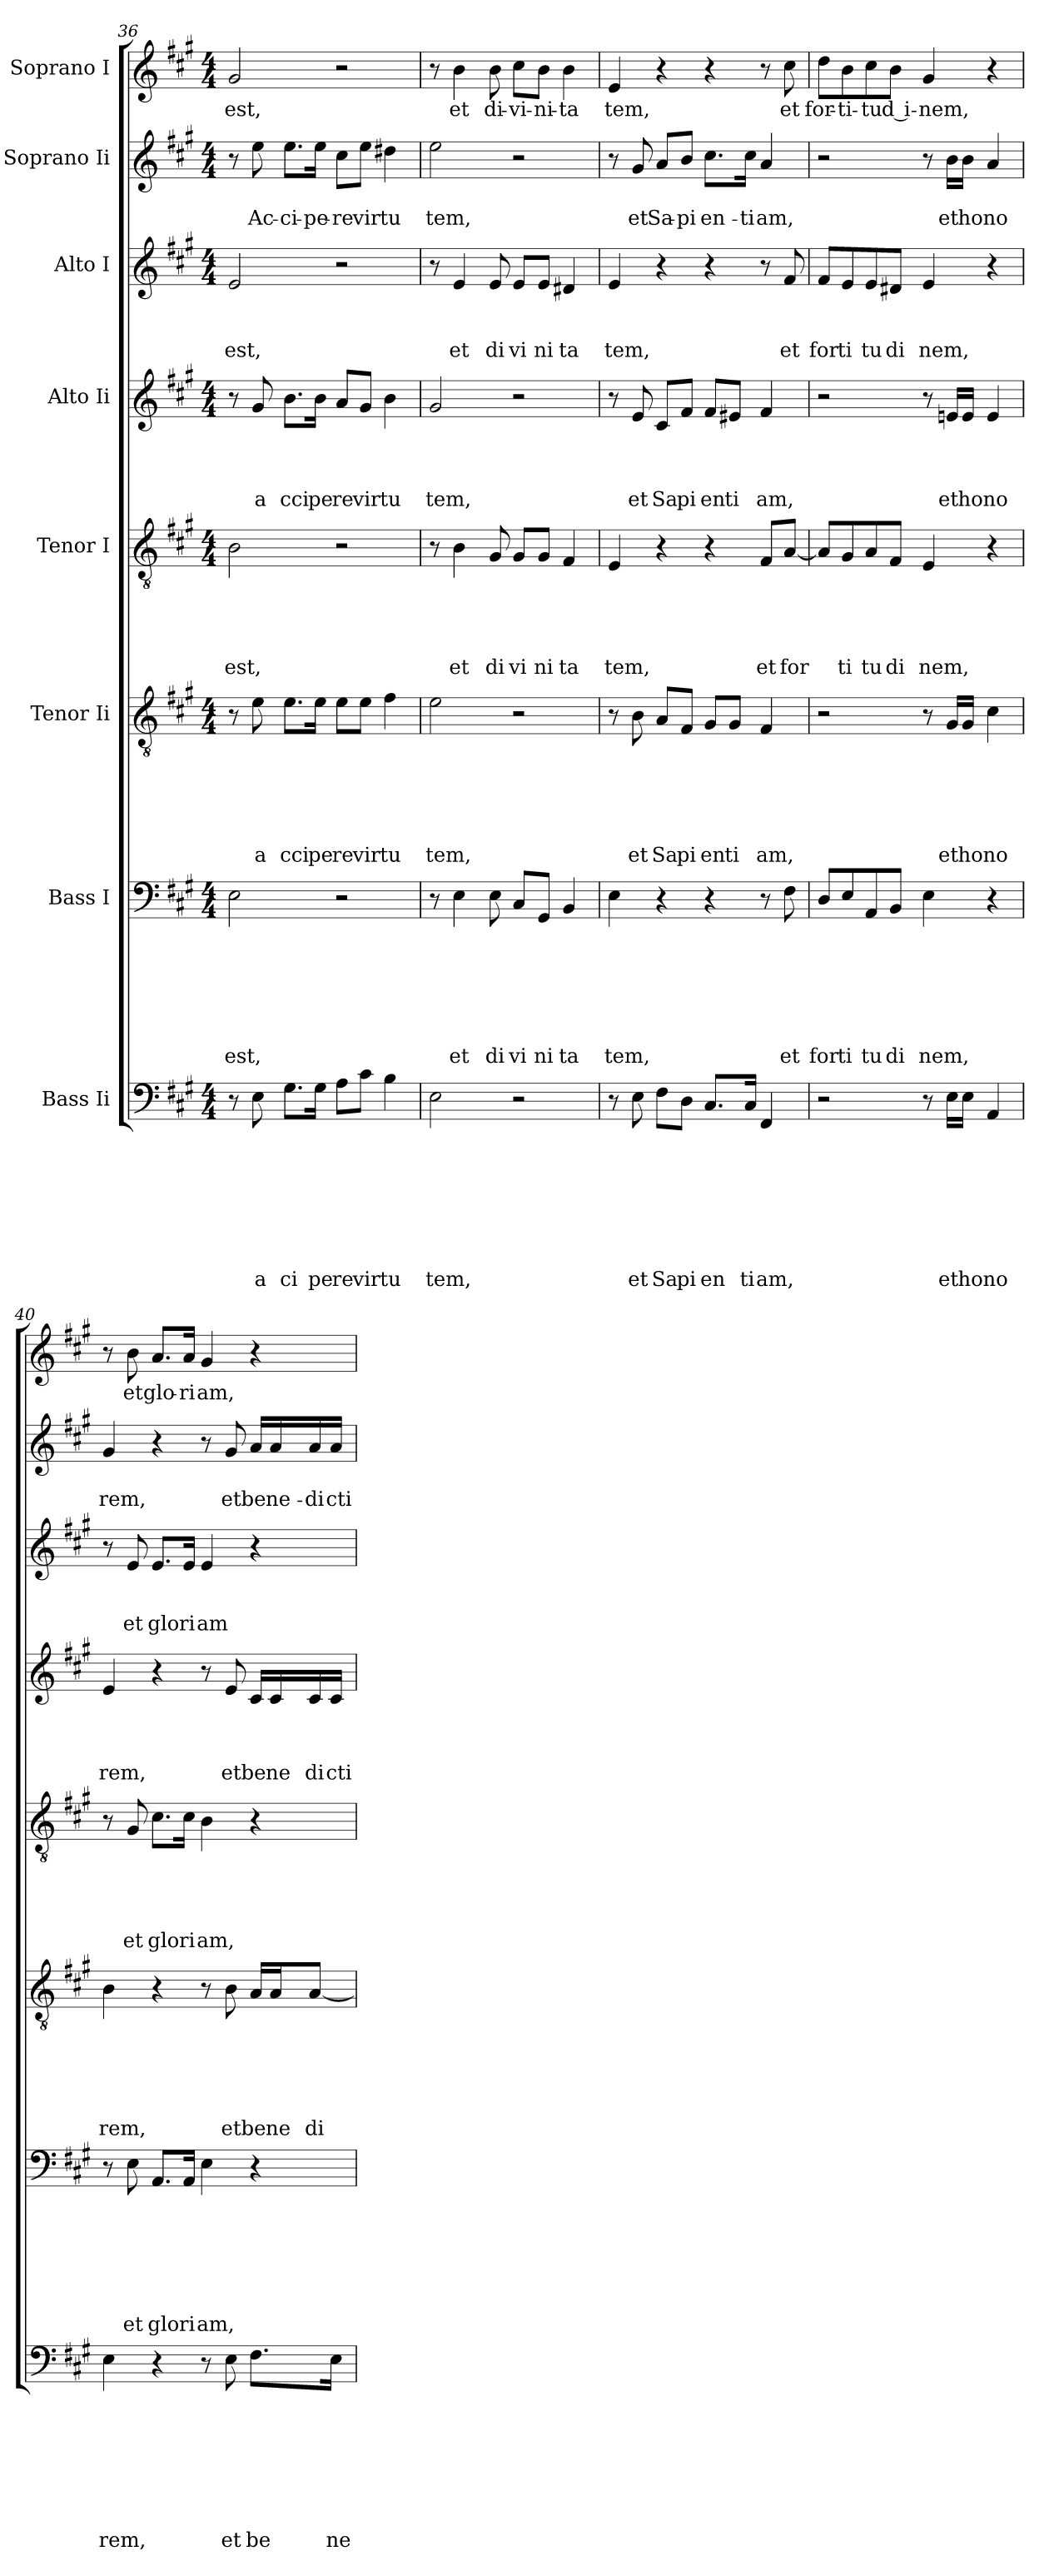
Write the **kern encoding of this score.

**kern	**text	**text	**text	**text	**text	**text	**text	**text	**kern	**text	**text	**text	**text	**text	**text	**text	**kern	**text	**text	**text	**text	**text	**text	**kern	**text	**text	**text	**text	**text	**kern	**text	**text	**text	**text	**kern	**text	**text	**text	**kern	**text	**text	**kern	**text
*part8	*part8	*part8	*part8	*part8	*part8	*part8	*part8	*part8	*part7	*part7	*part7	*part7	*part7	*part7	*part7	*part7	*part6	*part6	*part6	*part6	*part6	*part6	*part6	*part5	*part5	*part5	*part5	*part5	*part5	*part4	*part4	*part4	*part4	*part4	*part3	*part3	*part3	*part3	*part2	*part2	*part2	*part1	*part1
*staff8	*staff8	*staff8	*staff8	*staff8	*staff8	*staff8	*staff8	*staff8	*staff7	*staff7	*staff7	*staff7	*staff7	*staff7	*staff7	*staff7	*staff6	*staff6	*staff6	*staff6	*staff6	*staff6	*staff6	*staff5	*staff5	*staff5	*staff5	*staff5	*staff5	*staff4	*staff4	*staff4	*staff4	*staff4	*staff3	*staff3	*staff3	*staff3	*staff2	*staff2	*staff2	*staff1	*staff1
*I"Bass Ii	*	*	*	*	*	*	*	*	*I"Bass I	*	*	*	*	*	*	*	*I"Tenor Ii	*	*	*	*	*	*	*I"Tenor I	*	*	*	*	*	*I"Alto Ii	*	*	*	*	*I"Alto I	*	*	*	*I"Soprano Ii	*	*	*I"Soprano I	*
*clefF4	*	*	*	*	*	*	*	*	*clefF4	*	*	*	*	*	*	*	*clefGv2	*	*	*	*	*	*	*clefGv2	*	*	*	*	*	*clefG2	*	*	*	*	*clefG2	*	*	*	*clefG2	*	*	*clefG2	*
*k[f#c#g#]	*	*	*	*	*	*	*	*	*k[f#c#g#]	*	*	*	*	*	*	*	*k[f#c#g#]	*	*	*	*	*	*	*k[f#c#g#]	*	*	*	*	*	*k[f#c#g#]	*	*	*	*	*k[f#c#g#]	*	*	*	*k[f#c#g#]	*	*	*k[f#c#g#]	*
*A:	*	*	*	*	*	*	*	*	*A:	*	*	*	*	*	*	*	*A:	*	*	*	*	*	*	*A:	*	*	*	*	*	*A:	*	*	*	*	*A:	*	*	*	*A:	*	*	*A:	*
*M4/4	*	*	*	*	*	*	*	*	*M4/4	*	*	*	*	*	*	*	*M4/4	*	*	*	*	*	*	*M4/4	*	*	*	*	*	*M4/4	*	*	*	*	*M4/4	*	*	*	*M4/4	*	*	*M4/4	*
=36	=36	=36	=36	=36	=36	=36	=36	=36	=36	=36	=36	=36	=36	=36	=36	=36	=36	=36	=36	=36	=36	=36	=36	=36	=36	=36	=36	=36	=36	=36	=36	=36	=36	=36	=36	=36	=36	=36	=36	=36	=36	=36	=36
!	!	!	!	!	!	!	!	!	!	!	!	!	!	!	!	!LO:LY:b	!	!	!	!	!	!	!	!	!	!	!	!	!LO:LY:b	!	!	!	!	!	!	!	!	!LO:LY:b	!	!	!	!	!LO:LY:b
8r	.	.	.	.	.	.	.	.	2E\	.	.	.	.	.	.	est,	8r	.	.	.	.	.	.	2B\	.	.	.	.	est,	8r	.	.	.	.	2e/	.	.	est,	8r	.	.	2g#/	est,
!	!	!	!	!	!	!	!	!LO:LY:b	!	!	!	!	!	!	!	!	!	!	!	!	!	!	!LO:LY:b	!	!	!	!	!	!	!	!	!	!	!LO:LY:b	!	!	!	!	!	!	!LO:LY:b	!	!
8E\	.	.	.	.	.	.	.	a	.	.	.	.	.	.	.	.	8e\	.	.	.	.	.	a	.	.	.	.	.	.	8g#/	.	.	.	a	.	.	.	.	8ee\	.	Ac-	.	.
!	!	!	!	!	!	!	!	!LO:LY:b	!	!	!	!	!	!	!	!	!	!	!	!	!	!	!LO:LY:b	!	!	!	!	!	!	!	!	!	!	!LO:LY:b	!	!	!	!	!	!	!LO:LY:b	!	!
8.G#\L	.	.	.	.	.	.	.	ci	.	.	.	.	.	.	.	.	8.e\L	.	.	.	.	.	cci	.	.	.	.	.	.	8.b\L	.	.	.	cci	.	.	.	.	8.ee\L	.	-ci-	.	.
!	!	!	!	!	!	!	!	!LO:LY:b	!	!	!	!	!	!	!	!	!	!	!	!	!	!	!LO:LY:b	!	!	!	!	!	!	!	!	!	!	!LO:LY:b	!	!	!	!	!	!	!LO:LY:b	!	!
16G#\Jk	.	.	.	.	.	.	.	pe	.	.	.	.	.	.	.	.	16e\Jk	.	.	.	.	.	pe	.	.	.	.	.	.	16b\Jk	.	.	.	pe	.	.	.	.	16ee\Jk	.	-pe-	.	.
!	!	!	!	!	!	!	!	!LO:LY:b	!	!	!	!	!	!	!	!	!	!	!	!	!	!	!LO:LY:b	!	!	!	!	!	!	!	!	!	!	!LO:LY:b	!	!	!	!	!	!	!LO:LY:b	!	!
8A\L	.	.	.	.	.	.	.	re	2r	.	.	.	.	.	.	.	8e\L	.	.	.	.	.	re	2r	.	.	.	.	.	8a/L	.	.	.	re	2r	.	.	.	8cc#\L	.	-re	2r	.
!	!	!	!	!	!	!	!	!LO:LY:b	!	!	!	!	!	!	!	!	!	!	!	!	!	!	!LO:LY:b	!	!	!	!	!	!	!	!	!	!	!LO:LY:b	!	!	!	!	!	!	!LO:LY:b	!	!
8c#\J	.	.	.	.	.	.	.	vir	.	.	.	.	.	.	.	.	8e\J	.	.	.	.	.	vir	.	.	.	.	.	.	8g#/J	.	.	.	vir	.	.	.	.	8ee\J	.	vir	.	.
!	!	!	!	!	!	!	!	!LO:LY:b	!	!	!	!	!	!	!	!	!	!	!	!	!	!	!LO:LY:b	!	!	!	!	!	!	!	!	!	!	!LO:LY:b	!	!	!	!	!	!	!LO:LY:b	!	!
4B\	.	.	.	.	.	.	.	tu	.	.	.	.	.	.	.	.	4f#\	.	.	.	.	.	tu	.	.	.	.	.	.	4b\	.	.	.	tu	.	.	.	.	4dd#X\	.	t­u	.	.
=37	=37	=37	=37	=37	=37	=37	=37	=37	=37	=37	=37	=37	=37	=37	=37	=37	=37	=37	=37	=37	=37	=37	=37	=37	=37	=37	=37	=37	=37	=37	=37	=37	=37	=37	=37	=37	=37	=37	=37	=37	=37	=37	=37
!	!	!	!	!	!	!	!	!LO:LY:b	!	!	!	!	!	!	!	!	!	!	!	!	!	!	!LO:LY:b	!	!	!	!	!	!	!	!	!	!	!LO:LY:b	!	!	!	!	!	!	!LO:LY:b	!	!
2E\	.	.	.	.	.	.	.	tem,	8r	.	.	.	.	.	.	.	2e\	.	.	.	.	.	tem,	8r	.	.	.	.	.	2g#/	.	.	.	tem,	8r	.	.	.	2ee\	.	tem,	8r	.
!	!	!	!	!	!	!	!	!	!	!	!	!	!	!	!	!LO:LY:b	!	!	!	!	!	!	!	!	!	!	!	!	!LO:LY:b	!	!	!	!	!	!	!	!	!LO:LY:b	!	!	!	!	!LO:LY:b
.	.	.	.	.	.	.	.	.	4E\	.	.	.	.	.	.	et	.	.	.	.	.	.	.	4B\	.	.	.	.	et	.	.	.	.	.	4e/	.	.	et	.	.	.	4b\	et
!	!	!	!	!	!	!	!	!	!	!	!	!	!	!	!	!LO:LY:b	!	!	!	!	!	!	!	!	!	!	!	!	!LO:LY:b	!	!	!	!	!	!	!	!	!LO:LY:b	!	!	!	!	!LO:LY:b
.	.	.	.	.	.	.	.	.	8E\	.	.	.	.	.	.	di	.	.	.	.	.	.	.	8G#/	.	.	.	.	di	.	.	.	.	.	8e/	.	.	di	.	.	.	8b\	di-
!	!	!	!	!	!	!	!	!	!	!	!	!	!	!	!	!LO:LY:b	!	!	!	!	!	!	!	!	!	!	!	!	!LO:LY:b	!	!	!	!	!	!	!	!	!LO:LY:b	!	!	!	!	!LO:LY:b
2r	.	.	.	.	.	.	.	.	8C#/L	.	.	.	.	.	.	vi	2r	.	.	.	.	.	.	8G#/L	.	.	.	.	vi	2r	.	.	.	.	8e/L	.	.	vi	2r	.	.	8cc#\L	-vi-
!	!	!	!	!	!	!	!	!	!	!	!	!	!	!	!	!LO:LY:b	!	!	!	!	!	!	!	!	!	!	!	!	!LO:LY:b	!	!	!	!	!	!	!	!	!LO:LY:b	!	!	!	!	!LO:LY:b
.	.	.	.	.	.	.	.	.	8GG#/J	.	.	.	.	.	.	ni	.	.	.	.	.	.	.	8G#/J	.	.	.	.	ni	.	.	.	.	.	8e/J	.	.	ni	.	.	.	8b\J	-ni-
!	!	!	!	!	!	!	!	!	!	!	!	!	!	!	!	!LO:LY:b	!	!	!	!	!	!	!	!	!	!	!	!	!LO:LY:b	!	!	!	!	!	!	!	!	!LO:LY:b	!	!	!	!	!LO:LY:b
.	.	.	.	.	.	.	.	.	4BB/	.	.	.	.	.	.	ta	.	.	.	.	.	.	.	4F#/	.	.	.	.	ta	.	.	.	.	.	4d#X/	.	.	ta	.	.	.	4b\	-ta
=38	=38	=38	=38	=38	=38	=38	=38	=38	=38	=38	=38	=38	=38	=38	=38	=38	=38	=38	=38	=38	=38	=38	=38	=38	=38	=38	=38	=38	=38	=38	=38	=38	=38	=38	=38	=38	=38	=38	=38	=38	=38	=38	=38
!	!	!	!	!	!	!	!	!	!	!	!	!	!	!	!	!LO:LY:b	!	!	!	!	!	!	!	!	!	!	!	!	!LO:LY:b	!	!	!	!	!	!	!	!	!LO:LY:b	!	!	!	!	!LO:LY:b
8r	.	.	.	.	.	.	.	.	4E\	.	.	.	.	.	.	tem,	8r	.	.	.	.	.	.	4E/	.	.	.	.	tem,	8r	.	.	.	.	4e/	.	.	tem,	8r	.	.	4e/	tem,
!	!	!	!	!	!	!	!	!LO:LY:b	!	!	!	!	!	!	!	!	!	!	!	!	!	!	!LO:LY:b	!	!	!	!	!	!	!	!	!	!	!LO:LY:b	!	!	!	!	!	!	!LO:LY:b	!	!
8E\	.	.	.	.	.	.	.	et	.	.	.	.	.	.	.	.	8B\	.	.	.	.	.	et	.	.	.	.	.	.	8e/	.	.	.	et	.	.	.	.	8g#/	.	et	.	.
!	!	!	!	!	!	!	!	!LO:LY:b	!	!	!	!	!	!	!	!	!	!	!	!	!	!	!LO:LY:b	!	!	!	!	!	!	!	!	!	!	!LO:LY:b	!	!	!	!	!	!	!LO:LY:b	!	!
8F#\L	.	.	.	.	.	.	.	Sa	4r	.	.	.	.	.	.	.	8A/L	.	.	.	.	.	Sa	4r	.	.	.	.	.	8c#/L	.	.	.	Sa	4r	.	.	.	8a/L	.	Sa-	4r	.
!	!	!	!	!	!	!	!	!LO:LY:b	!	!	!	!	!	!	!	!	!	!	!	!	!	!	!LO:LY:b	!	!	!	!	!	!	!	!	!	!	!LO:LY:b	!	!	!	!	!	!	!LO:LY:b	!	!
8D\J	.	.	.	.	.	.	.	pi	.	.	.	.	.	.	.	.	8F#/J	.	.	.	.	.	pi	.	.	.	.	.	.	8f#/J	.	.	.	pi	.	.	.	.	8b/J	.	-pi	.	.
!	!	!	!	!	!	!	!	!LO:LY:b	!	!	!	!	!	!	!	!	!	!	!	!	!	!	!LO:LY:b	!	!	!	!	!	!	!	!	!	!	!LO:LY:b	!	!	!	!	!	!	!LO:LY:b	!	!
8.C#/L	.	.	.	.	.	.	.	en	4r	.	.	.	.	.	.	.	8G#/L	.	.	.	.	.	en	4r	.	.	.	.	.	8f#/L	.	.	.	en	4r	.	.	.	8.cc#\L	.	e­n-	4r	.
!	!	!	!	!	!	!	!	!	!	!	!	!	!	!	!	!	!	!	!	!	!	!	!LO:LY:b	!	!	!	!	!	!	!	!	!	!	!LO:LY:b	!	!	!	!	!	!	!	!	!
.	.	.	.	.	.	.	.	.	.	.	.	.	.	.	.	.	8G#/J	.	.	.	.	.	ti	.	.	.	.	.	.	8e#X/J	.	.	.	ti	.	.	.	.	.	.	.	.	.
!	!	!	!	!	!	!	!	!LO:LY:b	!	!	!	!	!	!	!	!	!	!	!	!	!	!	!	!	!	!	!	!	!	!	!	!	!	!	!	!	!	!	!	!	!LO:LY:b	!	!
16C#/Jk	.	.	.	.	.	.	.	ti	.	.	.	.	.	.	.	.	.	.	.	.	.	.	.	.	.	.	.	.	.	.	.	.	.	.	.	.	.	.	16cc#\Jk	.	-ti	.	.
!	!	!	!	!	!	!	!	!LO:LY:b	!	!	!	!	!	!	!	!	!	!	!	!	!	!	!LO:LY:b	!	!	!	!	!	!LO:LY:b	!	!	!	!	!LO:LY:b	!	!	!	!	!	!	!LO:LY:b	!	!
4FF#/	.	.	.	.	.	.	.	am,	8r	.	.	.	.	.	.	.	4F#/	.	.	.	.	.	am,	8F#/L	.	.	.	.	et	4f#/	.	.	.	am,	8r	.	.	.	4a/	.	a­m,	8r	.
!	!	!	!	!	!	!	!	!	!	!	!	!	!	!	!	!LO:LY:b	!	!	!	!	!	!	!	!	!	!	!	!	!LO:LY:b	!	!	!	!	!	!	!	!	!LO:LY:b	!	!	!	!	!LO:LY:b
.	.	.	.	.	.	.	.	.	8F#\	.	.	.	.	.	.	et	.	.	.	.	.	.	.	[>8A/J	.	.	.	.	for	.	.	.	.	.	8f#/	.	.	et	.	.	.	8cc#\	et
!!LO:PB:g=z
=39	=39	=39	=39	=39	=39	=39	=39	=39	=39	=39	=39	=39	=39	=39	=39	=39	=39	=39	=39	=39	=39	=39	=39	=39	=39	=39	=39	=39	=39	=39	=39	=39	=39	=39	=39	=39	=39	=39	=39	=39	=39	=39	=39
!	!	!	!	!	!	!	!	!	!	!	!	!	!	!	!	!LO:LY:b	!	!	!	!	!	!	!	!	!	!	!	!	!	!	!	!	!	!	!	!	!	!LO:LY:b	!	!	!	!	!LO:LY:b
2r	.	.	.	.	.	.	.	.	8D/L	.	.	.	.	.	.	for	2r	.	.	.	.	.	.	8A/L]	.	.	.	.	.	2r	.	.	.	.	8f#/L	.	.	for	2r	.	.	8dd\L	for-
!	!	!	!	!	!	!	!	!	!	!	!	!	!	!	!	!LO:LY:b	!	!	!	!	!	!	!	!	!	!	!	!	!LO:LY:b	!	!	!	!	!	!	!	!	!LO:LY:b	!	!	!	!	!LO:LY:b
.	.	.	.	.	.	.	.	.	8E/	.	.	.	.	.	.	ti	.	.	.	.	.	.	.	8G#/	.	.	.	.	ti	.	.	.	.	.	8e/	.	.	ti	.	.	.	8b\	-ti-
!	!	!	!	!	!	!	!	!	!	!	!	!	!	!	!	!LO:LY:b	!	!	!	!	!	!	!	!	!	!	!	!	!LO:LY:b	!	!	!	!	!	!	!	!	!LO:LY:b	!	!	!	!	!LO:LY:b
.	.	.	.	.	.	.	.	.	8AA/	.	.	.	.	.	.	tu	.	.	.	.	.	.	.	8A/	.	.	.	.	tu	.	.	.	.	.	8e/	.	.	tu	.	.	.	8cc#\	-tu
!	!	!	!	!	!	!	!	!	!	!	!	!	!	!	!	!LO:LY:b	!	!	!	!	!	!	!	!	!	!	!	!	!LO:LY:b	!	!	!	!	!	!	!	!	!LO:LY:b	!	!	!	!	!LO:LY:b:rj
.	.	.	.	.	.	.	.	.	8BB/J	.	.	.	.	.	.	di	.	.	.	.	.	.	.	8F#/J	.	.	.	.	di	.	.	.	.	.	8d#X/J	.	.	di	.	.	.	8b\J	d i-
!	!	!	!	!	!	!	!	!	!	!	!	!	!	!	!	!LO:LY:b	!	!	!	!	!	!	!	!	!	!	!	!	!LO:LY:b	!	!	!	!	!	!	!	!	!LO:LY:b	!	!	!	!	!LO:LY:b
8r	.	.	.	.	.	.	.	.	4E\	.	.	.	.	.	.	nem,	8r	.	.	.	.	.	.	4E/	.	.	.	.	nem,	8r	.	.	.	.	4e/	.	.	nem,	8r	.	.	4g#/	-n­em,
!	!	!	!	!	!	!	!	!LO:LY:b	!	!	!	!	!	!	!	!	!	!	!	!	!	!	!LO:LY:b	!	!	!	!	!	!	!	!	!	!	!LO:LY:b	!	!	!	!	!	!	!LO:LY:b	!	!
16E\LL	.	.	.	.	.	.	.	et	.	.	.	.	.	.	.	.	16G#/LL	.	.	.	.	.	et	.	.	.	.	.	.	16en/LL	.	.	.	et	.	.	.	.	16b\LL	.	et	.	.
!	!	!	!	!	!	!	!	!LO:LY:b	!	!	!	!	!	!	!	!	!	!	!	!	!	!	!LO:LY:b	!	!	!	!	!	!	!	!	!	!	!LO:LY:b	!	!	!	!	!	!	!LO:LY:b	!	!
16E\JJ	.	.	.	.	.	.	.	ho	.	.	.	.	.	.	.	.	16G#/JJ	.	.	.	.	.	ho	.	.	.	.	.	.	16e/JJ	.	.	.	ho	.	.	.	.	16b\JJ	.	ho	.	.
!	!	!	!	!	!	!	!	!LO:LY:b	!	!	!	!	!	!	!	!	!	!	!	!	!	!	!LO:LY:b	!	!	!	!	!	!	!	!	!	!	!LO:LY:b	!	!	!	!	!	!	!LO:LY:b	!	!
4AA/	.	.	.	.	.	.	.	no	4r	.	.	.	.	.	.	.	4c#\	.	.	.	.	.	no	4r	.	.	.	.	.	4e/	.	.	.	no	4r	.	.	.	4a/	.	n­o	4r	.
=40	=40	=40	=40	=40	=40	=40	=40	=40	=40	=40	=40	=40	=40	=40	=40	=40	=40	=40	=40	=40	=40	=40	=40	=40	=40	=40	=40	=40	=40	=40	=40	=40	=40	=40	=40	=40	=40	=40	=40	=40	=40	=40	=40
!	!	!	!	!	!	!	!	!LO:LY:b	!	!	!	!	!	!	!	!	!	!	!	!	!	!	!LO:LY:b	!	!	!	!	!	!	!	!	!	!	!LO:LY:b	!	!	!	!	!	!	!LO:LY:b	!	!
4E\	.	.	.	.	.	.	.	rem,	8r	.	.	.	.	.	.	.	4B\	.	.	.	.	.	rem,	8r	.	.	.	.	.	4e/	.	.	.	rem,	8r	.	.	.	4g#/	.	rem,	8r	.
!	!	!	!	!	!	!	!	!	!	!	!	!	!	!	!	!LO:LY:b	!	!	!	!	!	!	!	!	!	!	!	!	!LO:LY:b	!	!	!	!	!	!	!	!	!LO:LY:b	!	!	!	!	!LO:LY:b
.	.	.	.	.	.	.	.	.	8E\	.	.	.	.	.	.	et	.	.	.	.	.	.	.	8G#/	.	.	.	.	et	.	.	.	.	.	8e/	.	.	et	.	.	.	8b\	et
!	!	!	!	!	!	!	!	!	!	!	!	!	!	!	!	!LO:LY:b	!	!	!	!	!	!	!	!	!	!	!	!	!LO:LY:b	!	!	!	!	!	!	!	!	!LO:LY:b	!	!	!	!	!LO:LY:b
4r	.	.	.	.	.	.	.	.	8.AA/L	.	.	.	.	.	.	glo	4r	.	.	.	.	.	.	8.c#\L	.	.	.	.	glo	4r	.	.	.	.	8.e/L	.	.	glo	4r	.	.	8.a/L	glo-
!	!	!	!	!	!	!	!	!	!	!	!	!	!	!	!	!LO:LY:b	!	!	!	!	!	!	!	!	!	!	!	!	!LO:LY:b	!	!	!	!	!	!	!	!	!LO:LY:b	!	!	!	!	!LO:LY:b
.	.	.	.	.	.	.	.	.	16AA/Jk	.	.	.	.	.	.	ri	.	.	.	.	.	.	.	16c#\Jk	.	.	.	.	ri	.	.	.	.	.	16e/Jk	.	.	ri	.	.	.	16a/Jk	-ri
!	!	!	!	!	!	!	!	!	!	!	!	!	!	!	!	!LO:LY:b	!	!	!	!	!	!	!	!	!	!	!	!	!LO:LY:b	!	!	!	!	!	!	!	!	!LO:LY:b	!	!	!	!	!LO:LY:b
8r	.	.	.	.	.	.	.	.	4E\	.	.	.	.	.	.	am,	8r	.	.	.	.	.	.	4B\	.	.	.	.	am,	8r	.	.	.	.	4e/	.	.	am	8r	.	.	4g#/	a­m,
!	!	!	!	!	!	!	!	!LO:LY:b	!	!	!	!	!	!	!	!	!	!	!	!	!	!	!LO:LY:b	!	!	!	!	!	!	!	!	!	!	!LO:LY:b	!	!	!	!	!	!	!LO:LY:b	!	!
8E\	.	.	.	.	.	.	.	et	.	.	.	.	.	.	.	.	8B\	.	.	.	.	.	et	.	.	.	.	.	.	8e/	.	.	.	et	.	.	.	.	8g#/	.	et	.	.
!	!	!	!	!	!	!	!	!LO:LY:b	!	!	!	!	!	!	!	!	!	!	!	!	!	!	!LO:LY:b	!	!	!	!	!	!	!	!	!	!	!LO:LY:b	!	!	!	!	!	!	!LO:LY:b	!	!
8.F#\L	.	.	.	.	.	.	.	be	4r	.	.	.	.	.	.	.	16A/LL	.	.	.	.	.	be	4r	.	.	.	.	.	16c#/LL	.	.	.	be	4r	.	.	.	16a/LL	.	be	4r	.
!	!	!	!	!	!	!	!	!	!	!	!	!	!	!	!	!	!	!	!	!	!	!	!LO:LY:b	!	!	!	!	!	!	!	!	!	!	!LO:LY:b	!	!	!	!	!	!	!LO:LY:b	!	!
.	.	.	.	.	.	.	.	.	.	.	.	.	.	.	.	.	16A/J	.	.	.	.	.	ne	.	.	.	.	.	.	16c#/	.	.	.	ne	.	.	.	.	16a/	.	n­e-	.	.
!	!	!	!	!	!	!	!	!	!	!	!	!	!	!	!	!	!	!	!	!	!	!	!LO:LY:b	!	!	!	!	!	!	!	!	!	!	!LO:LY:b	!	!	!	!	!	!	!LO:LY:b	!	!
.	.	.	.	.	.	.	.	.	.	.	.	.	.	.	.	.	[<8A/J	.	.	.	.	.	di	.	.	.	.	.	.	16c#/	.	.	.	di	.	.	.	.	16a/	.	-di	.	.
!	!	!	!	!	!	!	!	!LO:LY:b	!	!	!	!	!	!	!	!	!	!	!	!	!	!	!	!	!	!	!	!	!	!	!	!	!	!LO:LY:b	!	!	!	!	!	!	!LO:LY:b	!	!
16E\Jk	.	.	.	.	.	.	.	ne	.	.	.	.	.	.	.	.	.	.	.	.	.	.	.	.	.	.	.	.	.	16c#/JJ	.	.	.	cti	.	.	.	.	16a/JJ	.	c­ti	.	.
=	=	=	=	=	=	=	=	=	=	=	=	=	=	=	=	=	=	=	=	=	=	=	=	=	=	=	=	=	=	=	=	=	=	=	=	=	=	=	=	=	=	=	=
*-	*-	*-	*-	*-	*-	*-	*-	*-	*-	*-	*-	*-	*-	*-	*-	*-	*-	*-	*-	*-	*-	*-	*-	*-	*-	*-	*-	*-	*-	*-	*-	*-	*-	*-	*-	*-	*-	*-	*-	*-	*-	*-	*-
